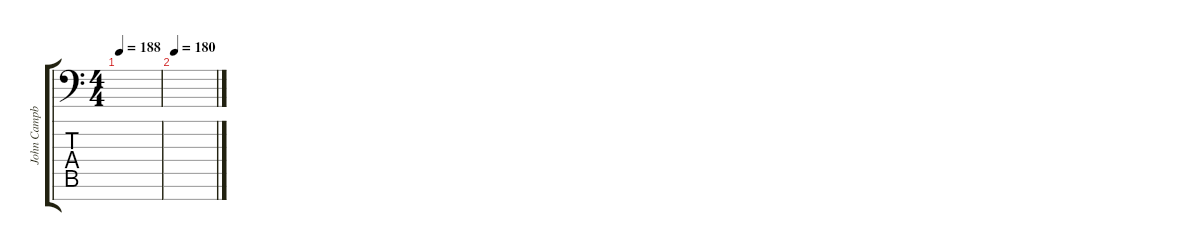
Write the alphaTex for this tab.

\track ("John Campbell - Bass" "John Campb") {instrument overdrivenguitar}
\staff {score tabs}
\tuning (G2 D2 A1 D1 C-1 C-1 C-1) {hide}
\ts (4 4)
\tempo 188
\clef f4
\ks c
|
\tempo 180
